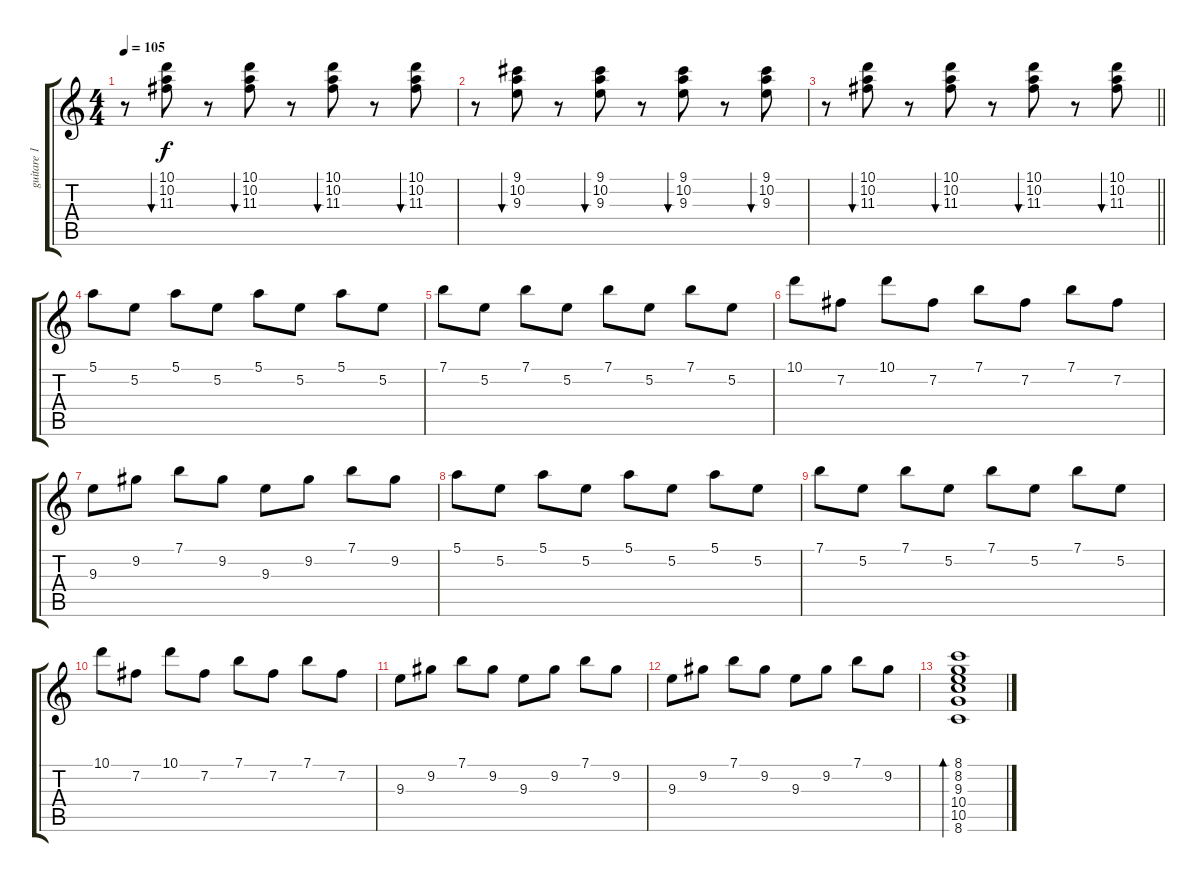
\track ("guitare 1" "guitare 1") {instrument overdrivenguitar}
\staff {score tabs}
\tuning (E4 B3 G3 D3 A2 E2) {hide}
\ts (4 4)
\tempo 105
\clef g2
\ks c
r.8{dy f volume 11 instrument distortionguitar} (10.1 10.2 11.3).8{bu 30} r.8 (10.1 10.2 11.3).8{bu 30} r.8 (10.1 10.2 11.3).8{bu 30} r.8 (10.1 10.2 11.3).8{bu 30} |
r.8{volume 11 instrument distortionguitar} (9.1 10.2 9.3).8{bu 30} r.8 (9.1 10.2 9.3).8{bu 30} r.8 (9.1 10.2 9.3).8{bu 30} r.8 (9.1 10.2 9.3).8{bu 30} |
\barLineRight lightlight
r.8{volume 11 instrument distortionguitar} (10.1 10.2 11.3).8{bu 30} r.8 (10.1 10.2 11.3).8{bu 30} r.8 (10.1 10.2 11.3).8{bu 30} r.8 (10.1 10.2 11.3).8{bu 30} |
5.1.8{volume 13 instrument overdrivenguitar} 5.2.8 5.1.8 5.2.8 5.1.8 5.2.8 5.1.8 5.2.8 |
7.1.8 5.2.8 7.1.8 5.2.8 7.1.8 5.2.8 7.1.8 5.2.8 |
10.1.8 7.2.8 10.1.8 7.2.8 7.1.8 7.2.8 7.1.8 7.2.8 |
9.3.8 9.2.8 7.1.8 9.2.8 9.3.8 9.2.8 7.1.8 9.2.8 |
5.1.8 5.2.8 5.1.8 5.2.8 5.1.8 5.2.8 5.1.8 5.2.8 |
7.1.8 5.2.8 7.1.8 5.2.8 7.1.8 5.2.8 7.1.8 5.2.8 |
10.1.8 7.2.8 10.1.8 7.2.8 7.1.8 7.2.8 7.1.8 7.2.8 |
9.3.8 9.2.8 7.1.8 9.2.8 9.3.8 9.2.8 7.1.8 9.2.8 |
9.3.8 9.2.8 7.1.8 9.2.8 9.3.8 9.2.8 7.1.8 9.2.8 |
(8.1 8.2 9.3 10.4 10.5 8.6).1{bd 120}
